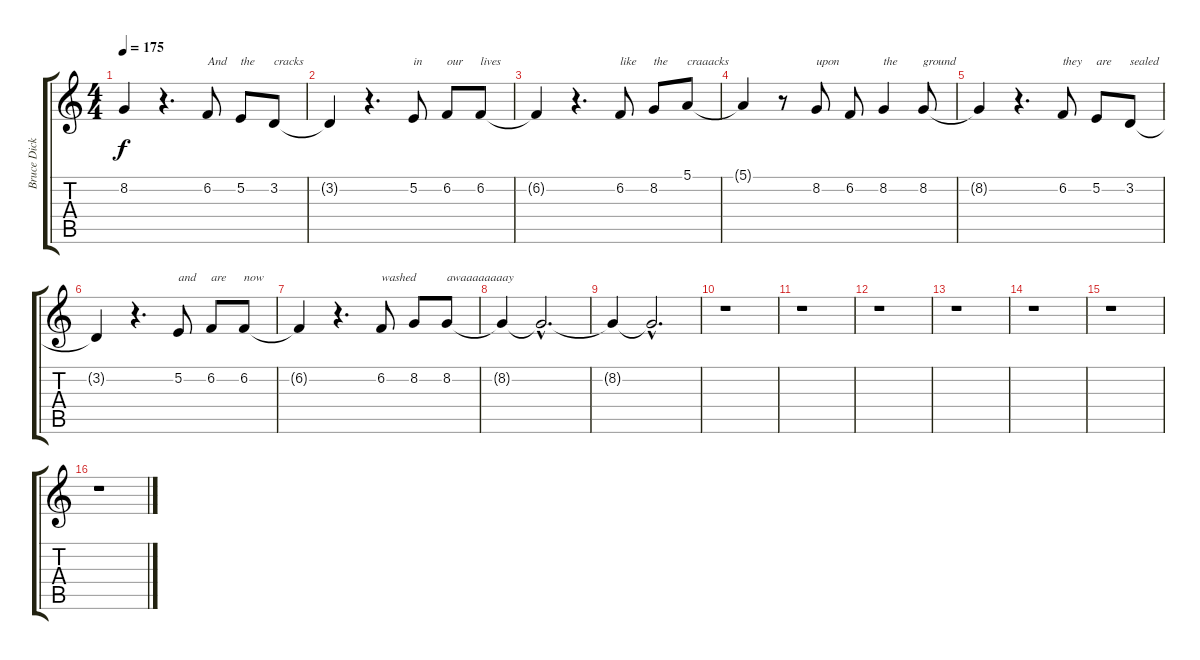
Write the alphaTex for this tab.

\track ("Bruce Dickinson" "Bruce Dick") {instrument sopranosax}
\staff {score tabs}
\tuning (E4 B3 G3 D3 A2 E2) {hide}
\ts (4 4)
\tempo 175
\clef g2
\ks c
8.2{t}.4{dy f} r.4{d} 6.2.8{txt "And"} 5.2.8{txt "the"} 3.2.8{txt "cracks"} |
3.2{t}.4 r.4{d} 5.2.8{txt "in"} 6.2.8{txt "our"} 6.2.8{txt "lives"} |
6.2{t}.4 r.4{d} 6.2.8{txt "like"} 8.2.8{txt "the"} 5.1.8{txt "craaacks"} |
5.1{t}.4 r.8 8.2.8{txt "upon"} 6.2.8 8.2.4{txt "the"} 8.2.8{txt "ground"} |
8.2{t}.4 r.4{d} 6.2.8{txt "they"} 5.2.8{txt "are"} 3.2.8{txt "sealed"} |
3.2{t}.4 r.4{d} 5.2.8{txt "and"} 6.2.8{txt "are"} 6.2.8{txt "now"} |
6.2{t}.4 r.4{d} 6.2.8{txt "washed"} 8.2.8 8.2.8{txt "awaaaaaaaay"} |
8.2{t}.4 8.2{hac t}.2{d} |
8.2{t}.4 8.2{hac t}.2{d} |
r.1 |
r.1 |
r.1 |
r.1 |
r.1 |
r.1 |
r.1
